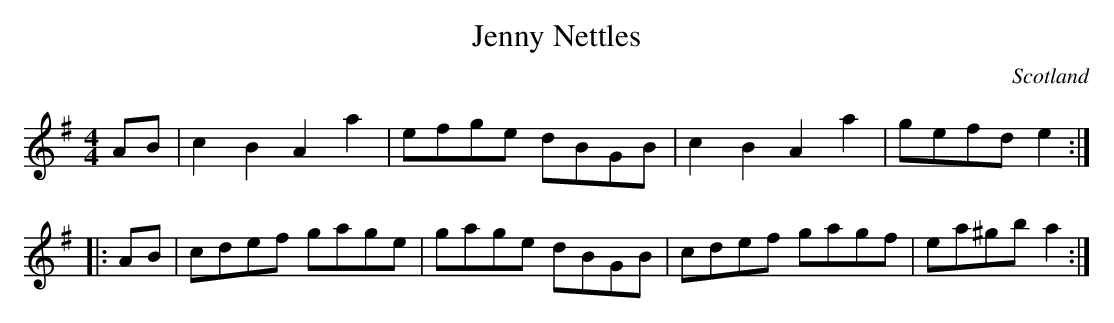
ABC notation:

X:1
T:Jenny Nettles
O:Scotland
M:4/4
K:Em
AB|\
c2B2 A2a2|efge dBGB|c2B2 A2a2|gefd e2::
AB|\
cdef gage|gage dBGB|cdef gagf|ea^gb a2:|
